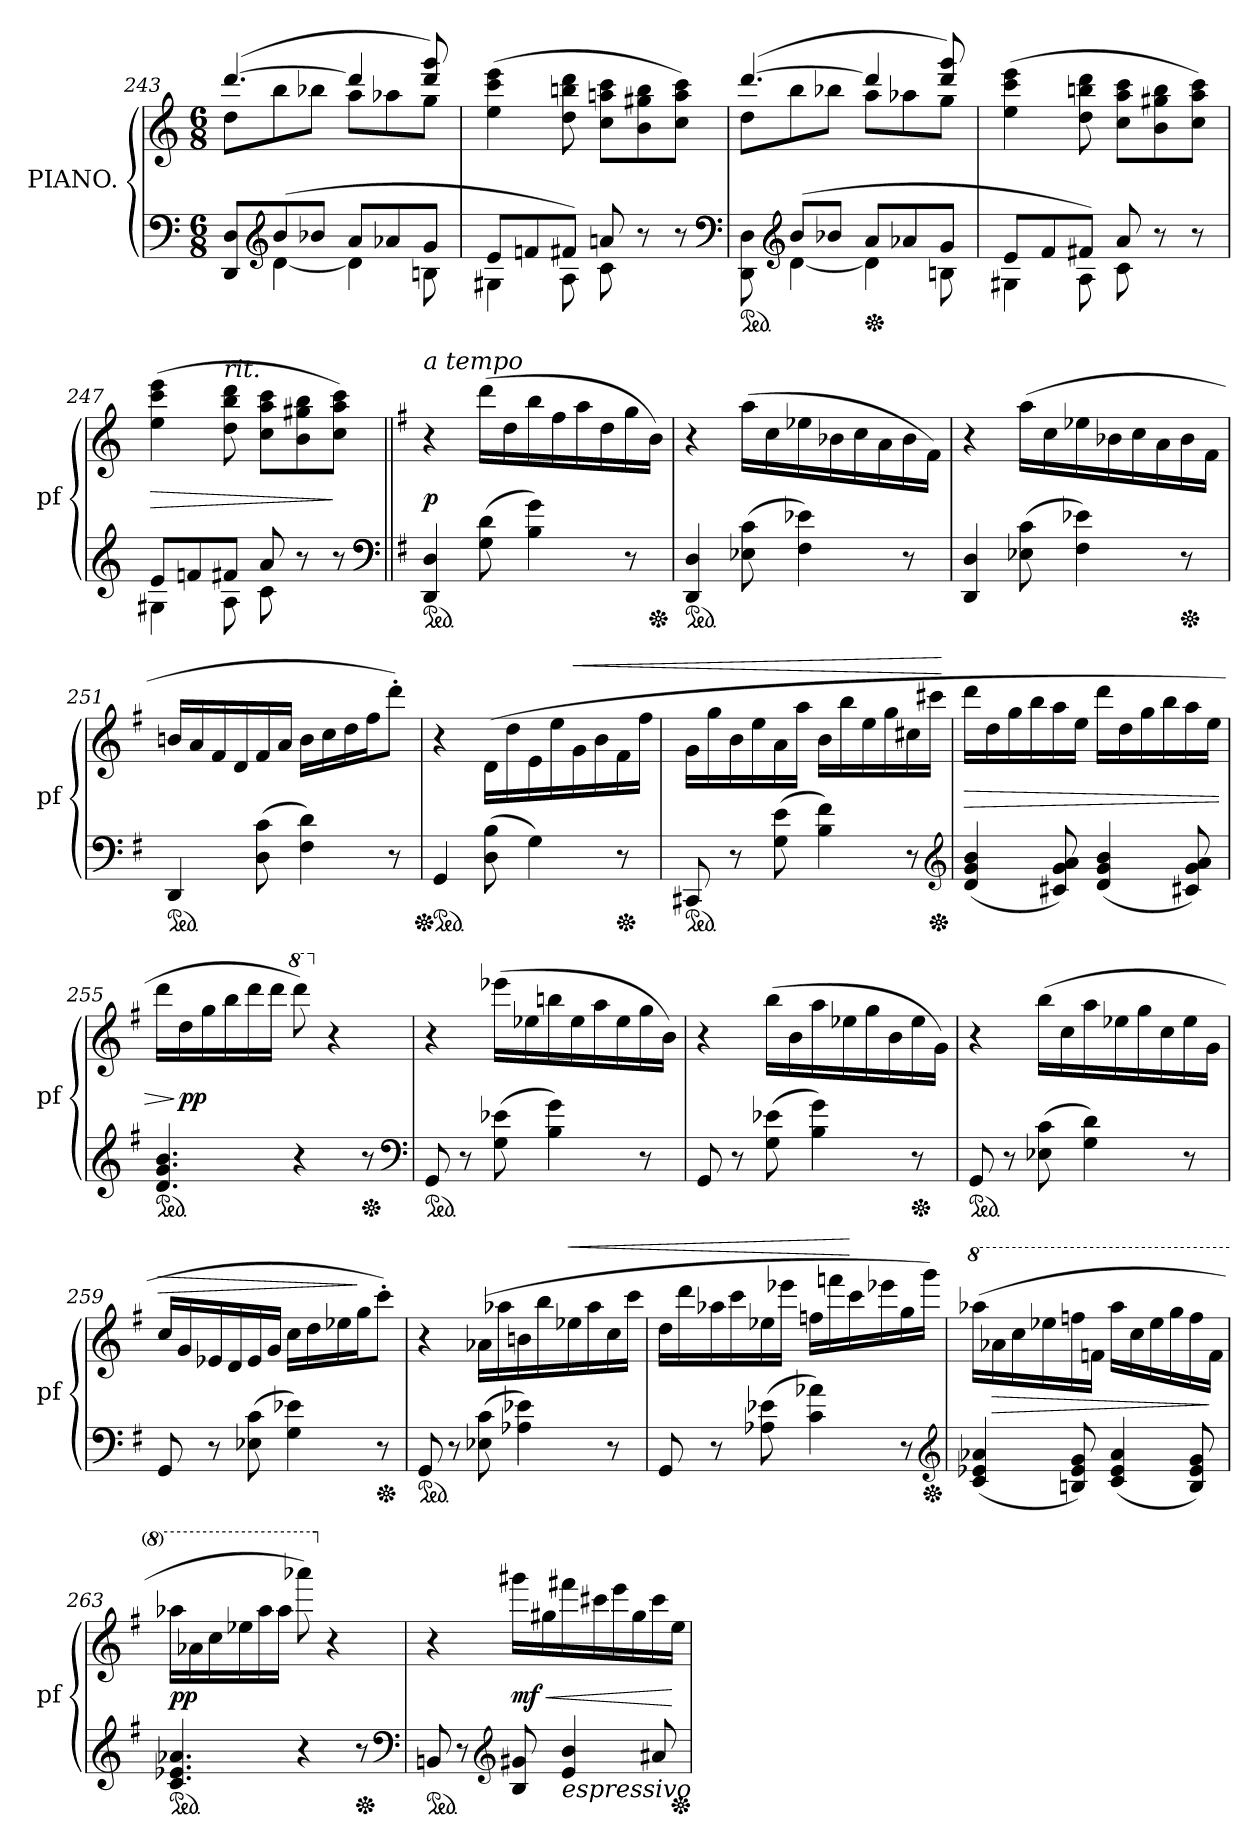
**kern	**kern	**dynam
*part1	*part1	*part1
*staff2	*staff1	*staff1/2
*I"PIANO.	*	*
*I'pf	*	*
*clefF4	*clefG2	*
*k[]	*k[]	*
*M6/8	*M6/8	*
=243	=243	=243
*^	*^	*
8DD/ 8D/L	8ryy	(>[4.ddd/	8dd\L	.
*clefG2	*	*	*	*
(>8b/	[4d\	.	8bb\	.
8b-X/J	.	.	8bb-X\J	.
8a/L	4d\]	4ddd/]	8aa\L	.
8a-X/	.	.	8aa-X\	.
8g/J	8Bn\	8ddd/ 8ggg/)	8gg\J	.
*	*	*v	*v	*
=244	=244	=244	=244
8e/L	4G#X\	(>4ee\ 4ccc\ 4eee\	.
8fn/	.	.	.
8f#X/J)	8A\	8dd\ 8bbn\ 8ddd\	.
8an/	8c\	8cc\ 8aan\ 8ccc\L	.
8r	4ryy	8b\ 8gg#X\ 8bb\	.
8r	.	8cc\ 8aa\ 8ccc\J)	.
*clefF4	*	*	*
=245	=245	=245	=245
*	*	*^	*
*ped	*	*	*	*
8DD\ 8D\	8ryy	(>[4.ddd/	8dd\L	.
*clefG2	*	*	*	*
(>8b/L	[4d\	.	8bb\	.
8b-X/J	.	.	8bb-X\J	.
*Xped	*	*	*	*
8a/L	4d\]	4ddd/]	8aa\L	.
8a-X/	.	.	8aa-X\	.
8g/J	8Bn\	8ddd/ 8ggg/)	8gg\J	.
*	*	*v	*v	*
=246	=246	=246	=246
8e/L	4G#X\	(>4ee\ 4ccc\ 4eee\	.
8f/	.	.	.
8f#X/J)	8A\	8dd\ 8bbn\ 8ddd\	.
8a/	8c\	8cc\ 8aa\ 8ccc\L	.
8r	4ryy	8b\ 8gg#X\ 8bb\	.
8r	.	8cc\ 8aa\ 8ccc\J)	.
=247	=247	=247	=247
8e/L	4G#X\	(>4ee\ 4ccc\ 4eee\	>
8fn/	.	.	.
!	!	!LO:TX:a:i:t=rit.	!
8f#X/J	8A\	8dd\ 8bb\ 8ddd\	.
8a/	8c\	8cc\ 8aa\ 8ccc\L	.
8r	4ryy	8b\ 8gg#X\ 8bb\	.
8r	.	8cc\ 8aa\ 8ccc\J)	]
*v	*v	*	*
*clefF4	*	*
=248||	=248||	=248||
*k[f#]	*k[f#]	*
!	!LO:TX:a:i:t=a tempo	!
*ped	*	*
4DD/ 4D/	4r	p
(>8G\ 8d\	(>16ddd\LL	.
.	16dd\	.
4B\ 4g\)	16bb\	.
.	16ff#\	.
.	16aa\	.
.	16dd\	.
8r	16gg\	.
*Xped	*	*
.	16b\JJ)	.
=249	=249	=249
*ped	*	*
4DD/ 4D/	4r	.
(>8E-X\ 8c\	(>16aa\LL	.
.	16cc\	.
4F#\ 4e-X\)	16ee-X\	.
.	16b-X\	.
.	16cc\	.
.	16a\	.
8r	16b-\	.
.	16f#\JJ)	.
=250	=250	=250
4DD/ 4D/	4r	.
(>8E-X\ 8c\	(>16aa\LL	.
.	16cc\	.
4F#\ 4e-X\)	16ee-X\	.
.	16b-X\	.
.	16cc\	.
.	16a\	.
*Xped	*	*
8r	16b-\	.
.	16f#\JJ	.
=251	=251	=251
*ped	*	*
4DD/	16bn/LL	.
.	16a/	.
.	16f#/	.
.	16d/	.
(>8D\ 8c\	16f#/	.
.	16a/JJ	.
4F#\ 4d\)	16b\LL	.
.	16cc\	.
.	16dd\	.
.	16ff#\J	.
8r	8ddd'\J)	.
=252	=252	=252
*Xped	*	*
*ped	*	*
4GG/	4r	.
(>8D\ 8B\	(>16d\LL	.
.	16dd\	.
4G\)	16e\	.
.	16ee\	.
!	!	!LO:HP:a
.	16g\	<
.	16b\	.
*Xped	*	*
8r	16f#\	.
.	16ff#\JJ	.
=253	=253	=253
*ped	*	*
8CC#X/	16g\LL	.
.	16gg\	.
8r	16b\	.
.	16ee\	.
(>8G\ 8e\	16a\	.
.	16aa\JJ	.
4B\ 4f#\)	16b\LL	.
.	16bb\	.
.	16ee\	.
.	16gg\	.
8r	16cc#X\	.
*Xped	*	*
.	16ccc#X\JJ	.
*clefG2	*	*
.	.	[
=254	=254	=254
(<4d/ 4g/ 4b/	16ddd\LL	>
.	16dd\	.
.	16gg\	.
.	16bb\	.
8c#X/ 8g/ 8a/)	16aa\	.
.	16ee\JJ	.
(<4d/ 4g/ 4b/	16ddd\LL	.
.	16dd\	.
.	16gg\	.
.	16bb\	.
8c#X/ 8g/ 8a/)	16aa\	.
.	16ee\JJ	.
=255	=255	=255
*ped	*	*
4.d/ 4.g/ 4.b/	16ddd\LL	.
.	16dd\	] pp
.	16gg\	.
.	16bb\	.
.	16ddd\	.
.	16ddd\JJ	.
*	*8va	*
4r	8dddd\)	.
*	*X8va	*
.	4r	.
*Xped	*	*
8r	.	.
*clefF4	*	*
=256	=256	=256
*ped	*	*
8GG/	4r	.
8r	.	.
(>8G\ 8e-X\	(>16eee-X\LL	.
.	16ee-X\	.
4B\ 4g\)	16bbn\	.
.	16ee-\	.
.	16aa\	.
.	16ee-\	.
8r	16gg\	.
.	16b\JJ)	.
=257	=257	=257
8GG/	4r	.
8r	.	.
(>8G\ 8e-X\	(>16bb\LL	.
.	16b\	.
4B\ 4g\)	16aa\	.
.	16ee-X\	.
.	16gg\	.
.	16b\	.
*Xped	*	*
8r	16ee-\	.
.	16g\JJ)	.
=258	=258	=258
*ped	*	*
8GG/	4r	.
8r	.	.
(>8E-X\ 8c\	(>16bb\LL	.
.	16cc\	.
4G\ 4d\)	16aa\	.
.	16ee-X\	.
.	16gg\	.
.	16cc\	.
8r	16ee-\	.
.	16g\JJ	.
=259	=259	=259
!	!	!LO:HP:a
8GG/	16cc/LL	>
.	16g/	.
8r	16e-X/	.
.	16d/	.
(>8E-X\ 8c\	16e-/	.
.	16g/JJ	.
4G\ 4e-X\)	16cc\LL	.
.	16dd\	.
.	16ee-X\	.
.	16gg\J	]
*Xped	*	*
8r	8ccc'\J)	.
=260	=260	=260
*ped	*	*
8GG/	4r	.
8r	.	.
(>8E-X\ 8c\	(>16a-X\LL	.
.	16aa-X\	.
4A-X\ 4e-X\)	16bn\	.
.	16bb\	.
!	!	!LO:HP:a
.	16ee-X\	<
.	16aa-\	.
8r	16cc\	.
.	16ccc\JJ	.
=261	=261	=261
8GG/	16dd\LL	.
.	16ddd\	.
8r	16aa-X\	.
.	16ccc\	.
(>8A-X\ 8e-X\	16ee-X\	.
.	16eee-X\JJ	.
4c\ 4a-X\)	16ffn\LL	.
.	16fffn\	.
.	16ccc\	[
.	16eee-X\	.
8r	16gg\	.
*Xped	*	*
.	16ggg\JJ)	.
*clefG2	*	*
=262	=262	=262
*	*8va	*
(<4c/ 4e-X/ 4a-X/	(>16aaa-X\LL	.
.	16aa-X\	>
.	16ccc\	.
.	16eee-X\	.
8Bn/ 8e-/ 8g/)	16fffn\	.
.	16ffn\JJ	.
(<4c/ 4e-/ 4a-/	16aaa-\LL	.
.	16ccc\	.
.	16eee-\	.
.	16ggg\	.
8B/ 8e-/ 8g/)	16fff\	.
.	16ff\JJ	]
=263	=263	=263
*ped	*	*
4.c/ 4.e-X/ 4.a-X/	16aaa-X\LL	pp
.	16aa-X\	.
.	16ccc\	.
.	16eee-X\	.
.	16aaa-\	.
.	16aaa-\JJ	.
4r	8aaaa-X\)	.
*	*X8va	*
.	4r	.
*Xped	*	*
8r	.	.
*clefF4	*	*
=264	=264	=264
*ped	*	*
8BBn/	4r	.
8r	.	.
*clefG2	*	*
8B/ 8g#X/	16ggg#X\LL	< mf
.	16gg#X\	.
!LO:TX:b:i:t=espressivo	!	!
4e/ 4b/	16fff#X\	.
.	16ccc#X\	.
.	16eee\	.
.	16gg#\	.
8a#X/	16ccc#\	.
*Xped	*	*
.	16ee\JJ	[
=	=	=
*-	*-	*-
